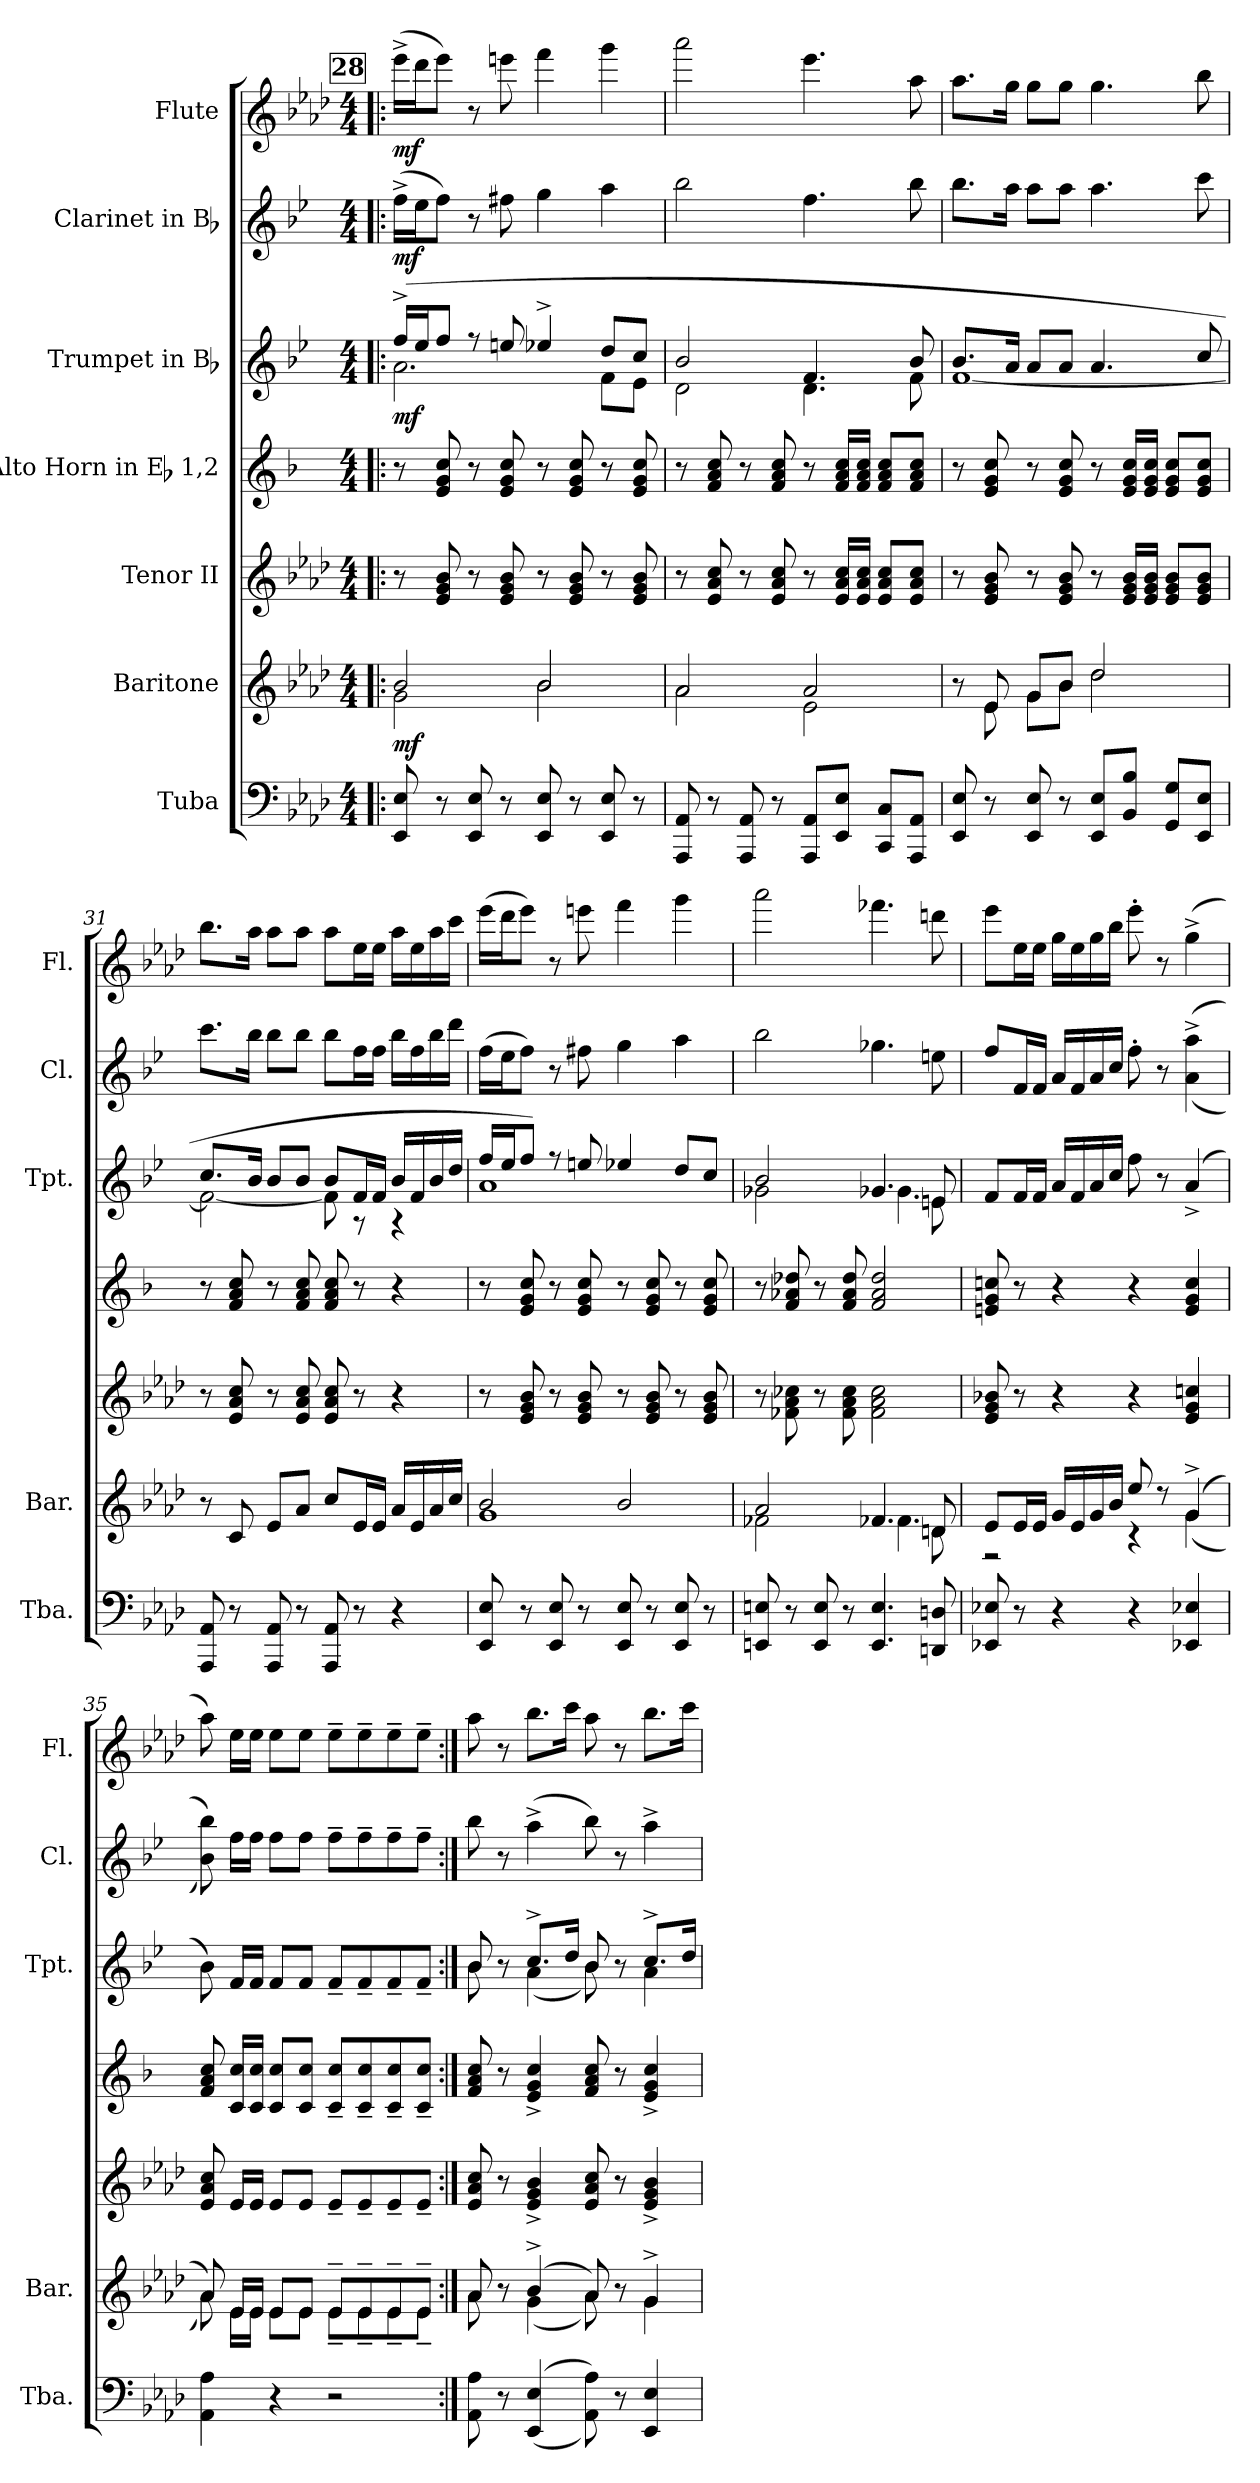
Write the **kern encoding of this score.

**kern	**kern	**dynam	**kern	**kern	**kern	**dynam	**kern	**dynam	**kern	**dynam
*part7	*part6	*part6	*part5	*part4	*part3	*part3	*part2	*part2	*part1	*part1
*staff7	*staff6	*staff6	*staff5	*staff4	*staff3	*staff3	*staff2	*staff2	*staff1	*staff1
*I"Tuba	*I"Baritone	*	*I"Tenor II	*I"Alto Horn in Eb 1,2	*I"Trumpet in Bb	*	*I"Clarinet in Bb	*	*I"Flute	*
*I'Tba.	*I'Bar.	*	*	*	*I'Tpt.	*	*I'Cl.	*	*I'Fl.	*
!!LO:LB:g=z
*clefF4	*clefG2	*	*clefG2	*clefG2	*clefG2	*	*clefG2	*	*clefG2	*
*	*ITrd8c14	*	*ITrd8c14	*ITrd5c9	*ITrd1c2	*	*ITrd1c2	*	*	*
*k[b-e-a-d-]	*k[b-e-a-d-]	*	*k[b-e-a-d-]	*k[b-e-a-d-]	*k[b-e-a-d-]	*	*k[b-e-a-d-]	*	*k[b-e-a-d-]	*
*A-:	*A-:	*	*A-:	*A-:	*A-:	*	*A-:	*	*A-:	*
*M4/4	*M4/4	*	*M4/4	*M4/4	*M4/4	*	*M4/4	*	*M4/4	*
!!LO:REH:place=s1:B:color=#000000:enc=box:fs=13.1412:t=28
=28!|:	=28!|:	=28!|:	=28!|:	=28!|:	=28!|:	=28!|:	=28!|:	=28!|:	=28!|:	=28!|:
*	*^	*	*	*	*^	*	*	*	*	*
8EE-i/ 8E-i	2B-i/	2Gi\	mf	8r	8r	(16ee-^i/LL	2.gi\	mf	(16ee-^i\LL	mf	(16eee-^i\LL	mf
.	.	.	.	.	.	16dd-i/J	.	.	16dd-i\J	.	16ddd-i\J	.
8r	.	.	.	8E-i/ 8Gi 8B-i	8Gi/ 8B-i 8e-i	8ee-i/J	.	.	8ee-i\J)	.	8eee-i\J)	.
8EE-i/ 8E-i	.	.	.	8r	8r	8r	.	.	8r	.	8r	.
8r	.	.	.	8E-i/ 8Gi 8B-i	8Gi/ 8B-i 8e-i	8ddni/	.	.	8eeni\	.	8eeeni\	.
8EE-i/ 8E-i	2B-i/	2B-i\	.	8r	8r	4dd-X^i/	.	.	4ffi\	.	4fffi\	.
8r	.	.	.	8E-i/ 8Gi 8B-i	8Gi/ 8B-i 8e-i	.	.	.	.	.	.	.
8EE-i/ 8E-i	.	.	.	8r	8r	8cci/L	8e-i\L	.	4ggi\	.	4gggi\	.
8r	.	.	.	8E-i/ 8Gi 8B-i	8Gi/ 8B-i 8e-i	8b-i/J	8d-i\J	.	.	.	.	.
=29	=29	=29	=29	=29	=29	=29	=29	=29	=29	=29	=29	=29
8AAA-i/ 8AA-i	2A-i/	2A-i\	.	8r	8r	2a-i/	2ci\	.	2aa-i\	.	2aaa-i\	.
8r	.	.	.	8E-i/ 8A-i 8ci	8A-i/ 8ci 8e-i	.	.	.	.	.	.	.
8AAA-i/ 8AA-i	.	.	.	8r	8r	.	.	.	.	.	.	.
8r	.	.	.	8E-i/ 8A-i 8ci	8A-i/ 8ci 8e-i	.	.	.	.	.	.	.
8AAA-i/ 8AA-iL	2A-i/	2E-i\	.	8r	8r	4.e-i/	4.ci\	.	4.ee-i\	.	4.eee-i\	.
8EE-i/ 8E-iJ	.	.	.	16E-i/ 16A-i 16ciLL	16A-i/ 16ci 16e-iLL	.	.	.	.	.	.	.
.	.	.	.	16E-i/ 16A-i 16ciJJ	16A-i/ 16ci 16e-iJJ	.	.	.	.	.	.	.
8CCi/ 8CiL	.	.	.	8E-i/ 8A-i 8ciL	8A-i/ 8ci 8e-iL	.	.	.	.	.	.	.
8AAA-i/ 8AA-iJ	.	.	.	8E-i/ 8A-i 8ciJ	8A-i/ 8ci 8e-iJ	8a-i/	8e-i\	.	8aa-i\	.	8aa-i\	.
=30	=30	=30	=30	=30	=30	=30	=30	=30	=30	=30	=30	=30
8EE-i/ 8E-i	8r	8ryy	.	8r	8r	8.a-i/L	[<1e-i	.	8.aa-i\L	.	8.aa-i\L	.
8r	8E-i/	8E-i\	.	8E-i/ 8Gi 8B-i	8Gi/ 8B-i 8e-i	.	.	.	.	.	.	.
.	.	.	.	.	.	16gi/Jk	.	.	16ggi\Jk	.	16ggi\Jk	.
8EE-i/ 8E-i	8Gi/L	8Gi\L	.	8r	8r	8gi/L	.	.	8ggi\L	.	8ggi\L	.
8r	8B-i/J	8B-i\J	.	8E-i/ 8Gi 8B-i	8Gi/ 8B-i 8e-i	8gi/J	.	.	8ggi\J	.	8ggi\J	.
8EE-i/ 8E-iL	2d-i/	2d-i\	.	8r	8r	4.gi/	.	.	4.ggi\	.	4.ggi\	.
8BB-i/ 8B-iJ	.	.	.	16E-i/ 16Gi 16B-iLL	16Gi/ 16B-i 16e-iLL	.	.	.	.	.	.	.
.	.	.	.	16E-i/ 16Gi 16B-iJJ	16Gi/ 16B-i 16e-iJJ	.	.	.	.	.	.	.
8GGi/ 8GiL	.	.	.	8E-i/ 8Gi 8B-iL	8Gi/ 8B-i 8e-iL	.	.	.	.	.	.	.
8EE-i/ 8E-iJ	.	.	.	8E-i/ 8Gi 8B-iJ	8Gi/ 8B-i 8e-iJ	8b-i/	.	.	8bb-i\	.	8bb-i\	.
*	*v	*v	*	*	*	*	*	*	*	*	*	*
=31	=31	=31	=31	=31	=31	=31	=31	=31	=31	=31	=31
8AAA-i/ 8AA-i	8r	.	8r	8r	8.b-i/L	2e-i\_<	.	8.bb-i\L	.	8.bb-i\L	.
8r	8Ci/	.	8E-i/ 8A-i 8ci	8A-i/ 8ci 8e-i	.	.	.	.	.	.	.
.	.	.	.	.	16a-i/Jk	.	.	16aa-i\Jk	.	16aa-i\Jk	.
8AAA-i/ 8AA-i	8E-i/L	.	8r	8r	8a-i/L	.	.	8aa-i\L	.	8aa-i\L	.
8r	8A-i/J	.	8E-i/ 8A-i 8ci	8A-i/ 8ci 8e-i	8a-i/J	.	.	8aa-i\J	.	8aa-i\J	.
8AAA-i/ 8AA-i	8ci/L	.	8E-i/ 8A-i 8ci	8A-i/ 8ci 8e-i	8a-i/L	8e-i\]	.	8aa-i\L	.	8aa-i\L	.
8r	16E-i/L	.	8r	8r	16e-i/L	8r	.	16ee-i\L	.	16ee-i\L	.
.	16E-i/JJ	.	.	.	16e-i/JJ	.	.	16ee-i\JJ	.	16ee-i\JJ	.
4r	16A-i/LL	.	4r	4r	16a-i/LL	4r	.	16aa-i\LL	.	16aa-i\LL	.
.	16E-i/	.	.	.	16e-i/	.	.	16ee-i\	.	16ee-i\	.
.	16A-i/	.	.	.	16a-i/	.	.	16aa-i\	.	16aa-i\	.
.	16ci/JJ	.	.	.	16cci/JJ	.	.	16ccci\JJ	.	16ccci\JJ	.
=32	=32	=32	=32	=32	=32	=32	=32	=32	=32	=32	=32
*	*^	*	*	*	*	*	*	*	*	*	*
8EE-i/ 8E-i	2B-i/	1Gi	.	8r	8r	16ee-i/LL	1gi	.	(16ee-i\LL	.	(16eee-i\LL	.
.	.	.	.	.	.	16dd-i/J	.	.	16dd-i\J	.	16ddd-i\J	.
8r	.	.	.	8E-i/ 8Gi 8B-i	8Gi/ 8B-i 8e-i	8ee-i/J)	.	.	8ee-i\J)	.	8eee-i\J)	.
8EE-i/ 8E-i	.	.	.	8r	8r	8r	.	.	8r	.	8r	.
8r	.	.	.	8E-i/ 8Gi 8B-i	8Gi/ 8B-i 8e-i	8ddni/	.	.	8eeni\	.	8eeeni\	.
8EE-i/ 8E-i	2B-i/	.	.	8r	8r	4dd-Xi/	.	.	4ffi\	.	4fffi\	.
8r	.	.	.	8E-i/ 8Gi 8B-i	8Gi/ 8B-i 8e-i	.	.	.	.	.	.	.
8EE-i/ 8E-i	.	.	.	8r	8r	8cci/L	.	.	4ggi\	.	4gggi\	.
8r	.	.	.	8E-i/ 8Gi 8B-i	8Gi/ 8B-i 8e-i	8b-i/J	.	.	.	.	.	.
=33	=33	=33	=33	=33	=33	=33	=33	=33	=33	=33	=33	=33
8EEni/ 8Eni	2A-i/	2F-Xi\	.	8r	8r	2a-i/	2f-Xi\	.	2aa-i\	.	2aaa-i\	.
8r	.	.	.	8F-Xi\ 8A-i 8c-Xi	8A-i/ 8c-Xi 8f-Xi	.	.	.	.	.	.	.
8EEi/ 8Ei	.	.	.	8r	8r	.	.	.	.	.	.	.
8r	.	.	.	8F-i\ 8A-i 8c-i	8A-i/ 8c-i 8f-i	.	.	.	.	.	.	.
4.EEi/ 4.Ei	4.F-Xi/	4.F-i\	.	2F-i\ 2A-i 2c-i	2A-i/ 2c-i 2f-i	4.f-Xi/	4.f-i\	.	4.ff-Xi\	.	4.fff-Xi\	.
8DDni/ 8Dni	8Dni/	8Di\	.	.	.	8dni/	8di\	.	8ddni\	.	8dddni\	.
*	*	*	*	*	*	*v	*v	*	*	*	*	*
=34	=34	=34	=34	=34	=34	=34	=34	=34	=34	=34	=34
8EE-Xi/ 8E-Xi	8E-i/L	2r	.	8E-i/ 8Gi 8B-Xi	8Gni/ 8B-i 8e-Xi	8e-i/L	.	8ee-i/L	.	8eee-i\L	.
8r	16E-i/L	.	.	8r	8r	16e-i/L	.	16e-i/L	.	16ee-i\L	.
.	16E-i/JJ	.	.	.	.	16e-i/JJ	.	16e-i/JJ	.	16ee-i\JJ	.
4r	16Gi/LL	.	.	4r	4r	16gi/LL	.	16gi/LL	.	16ggi\LL	.
.	16E-i/	.	.	.	.	16e-i/	.	16e-i/	.	16ee-i\	.
.	16Gi/	.	.	.	.	16gi/	.	16gi/	.	16ggi\	.
.	16B-i/JJ	.	.	.	.	16b-i/JJ	.	16b-i/JJ	.	16bb-i\JJ	.
4r	8e-i/	4r	.	4r	4r	8ee-i\	.	8ee-'i\	.	8eee-'i\	.
.	8r	.	.	.	.	8r	.	8r	.	8r	.
4EE-Xi/ 4E-Xi	(4G^i/	(4Gi\	.	4E-i/ 4Gi 4cni	4Gi/ 4B-i 4e-i	(4g^i/	.	((4gi\^ 4ggi^	.	(4gg^i\	.
!!LO:PB:g=z
=35	=35	=35	=35	=35	=35	=35	=35	=35	=35	=35	=35
4AA-i\ 4A-i	8A-i/)	8A-i\)	.	8E-i/ 8A-i 8ci	8A-i/ 8ci 8e-i	8a-i\)	.	8a-i\ 8aa-i))	.	8aa-i\)	.
.	16E-i/LL	16E-i\LL	.	16E-i/LL	16E-i/ 16e-iLL	16e-i/LL	.	16ee-i\LL	.	16ee-i\LL	.
.	16E-i/JJ	16E-i\JJ	.	16E-i/JJ	16E-i/ 16e-iJJ	16e-i/JJ	.	16ee-i\JJ	.	16ee-i\JJ	.
4r	8E-i/L	8E-i\L	.	8E-i/L	8E-i/ 8e-iL	8e-i/L	.	8ee-i\L	.	8ee-i\L	.
.	8E-i/J	8E-i\J	.	8E-i/J	8E-i/ 8e-iJ	8e-i/J	.	8ee-i\J	.	8ee-i\J	.
2r	8E-~i/L	8E-~i\L	.	8E-~i/L	8E-i/~ 8e-i~L	8e-~i/L	.	8ee-~i\L	.	8ee-~i\L	.
.	8E-~i/	8E-~i\	.	8E-~i/	8E-i/~ 8e-i~	8e-~i/	.	8ee-~i\	.	8ee-~i\	.
.	8E-~i/	8E-~i\	.	8E-~i/	8E-i/~ 8e-i~	8e-~i/	.	8ee-~i\	.	8ee-~i\	.
.	8E-~i/J	8E-~i\J	.	8E-~i/J	8E-i/~ 8e-i~J	8e-~i/J	.	8ee-~i\J	.	8ee-~i\J	.
=36:|!	=36:|!	=36:|!	=36:|!	=36:|!	=36:|!	=36:|!	=36:|!	=36:|!	=36:|!	=36:|!	=36:|!
*	*	*	*	*	*	*^	*	*	*	*	*
8AA-i\ 8A-i	8A-i/	8A-i\	.	8E-i/ 8A-i 8ci	8A-i/ 8ci 8e-i	8a-i/	8a-i\	.	8aa-i\	.	8aa-i\	.
8r	8r	8ryy	.	8r	8r	8r	8ryy	.	8r	.	8r	.
((4EE-i/ 4E-i	(4B-^i/	(4Gi\	.	4E-i/^ 4Gi^ 4B-i^	4Gi/^ 4B-i^ 4e-i^	8.b-^i/L	(4gi\	.	(4gg^i\	.	8.bb-i\L	.
.	.	.	.	.	.	16cci/Jk	.	.	.	.	16ccci\Jk	.
8AA-i\ 8A-i))	8A-i/)	8A-i\)	.	8E-i/ 8A-i 8ci	8A-i/ 8ci 8e-i	8a-i/	8a-i\)	.	8aa-i\)	.	8aa-i\	.
8r	8r	8ryy	.	8r	8r	8r	8ryy	.	8r	.	8r	.
4EE-i/ 4E-i	4G^i/	4Gi\	.	4E-i/^ 4Gi^ 4B-i^	4Gi/^ 4B-i^ 4e-i^	8.b-^i/L	4gi\	.	4gg^i\	.	8.bb-i\L	.
.	.	.	.	.	.	16cci/Jk	.	.	.	.	16ccci\Jk	.
*	*v	*v	*	*	*	*v	*v	*	*	*	*	*
=	=	=	=	=	=	=	=	=	=	=
*-	*-	*-	*-	*-	*-	*-	*-	*-	*-	*-
